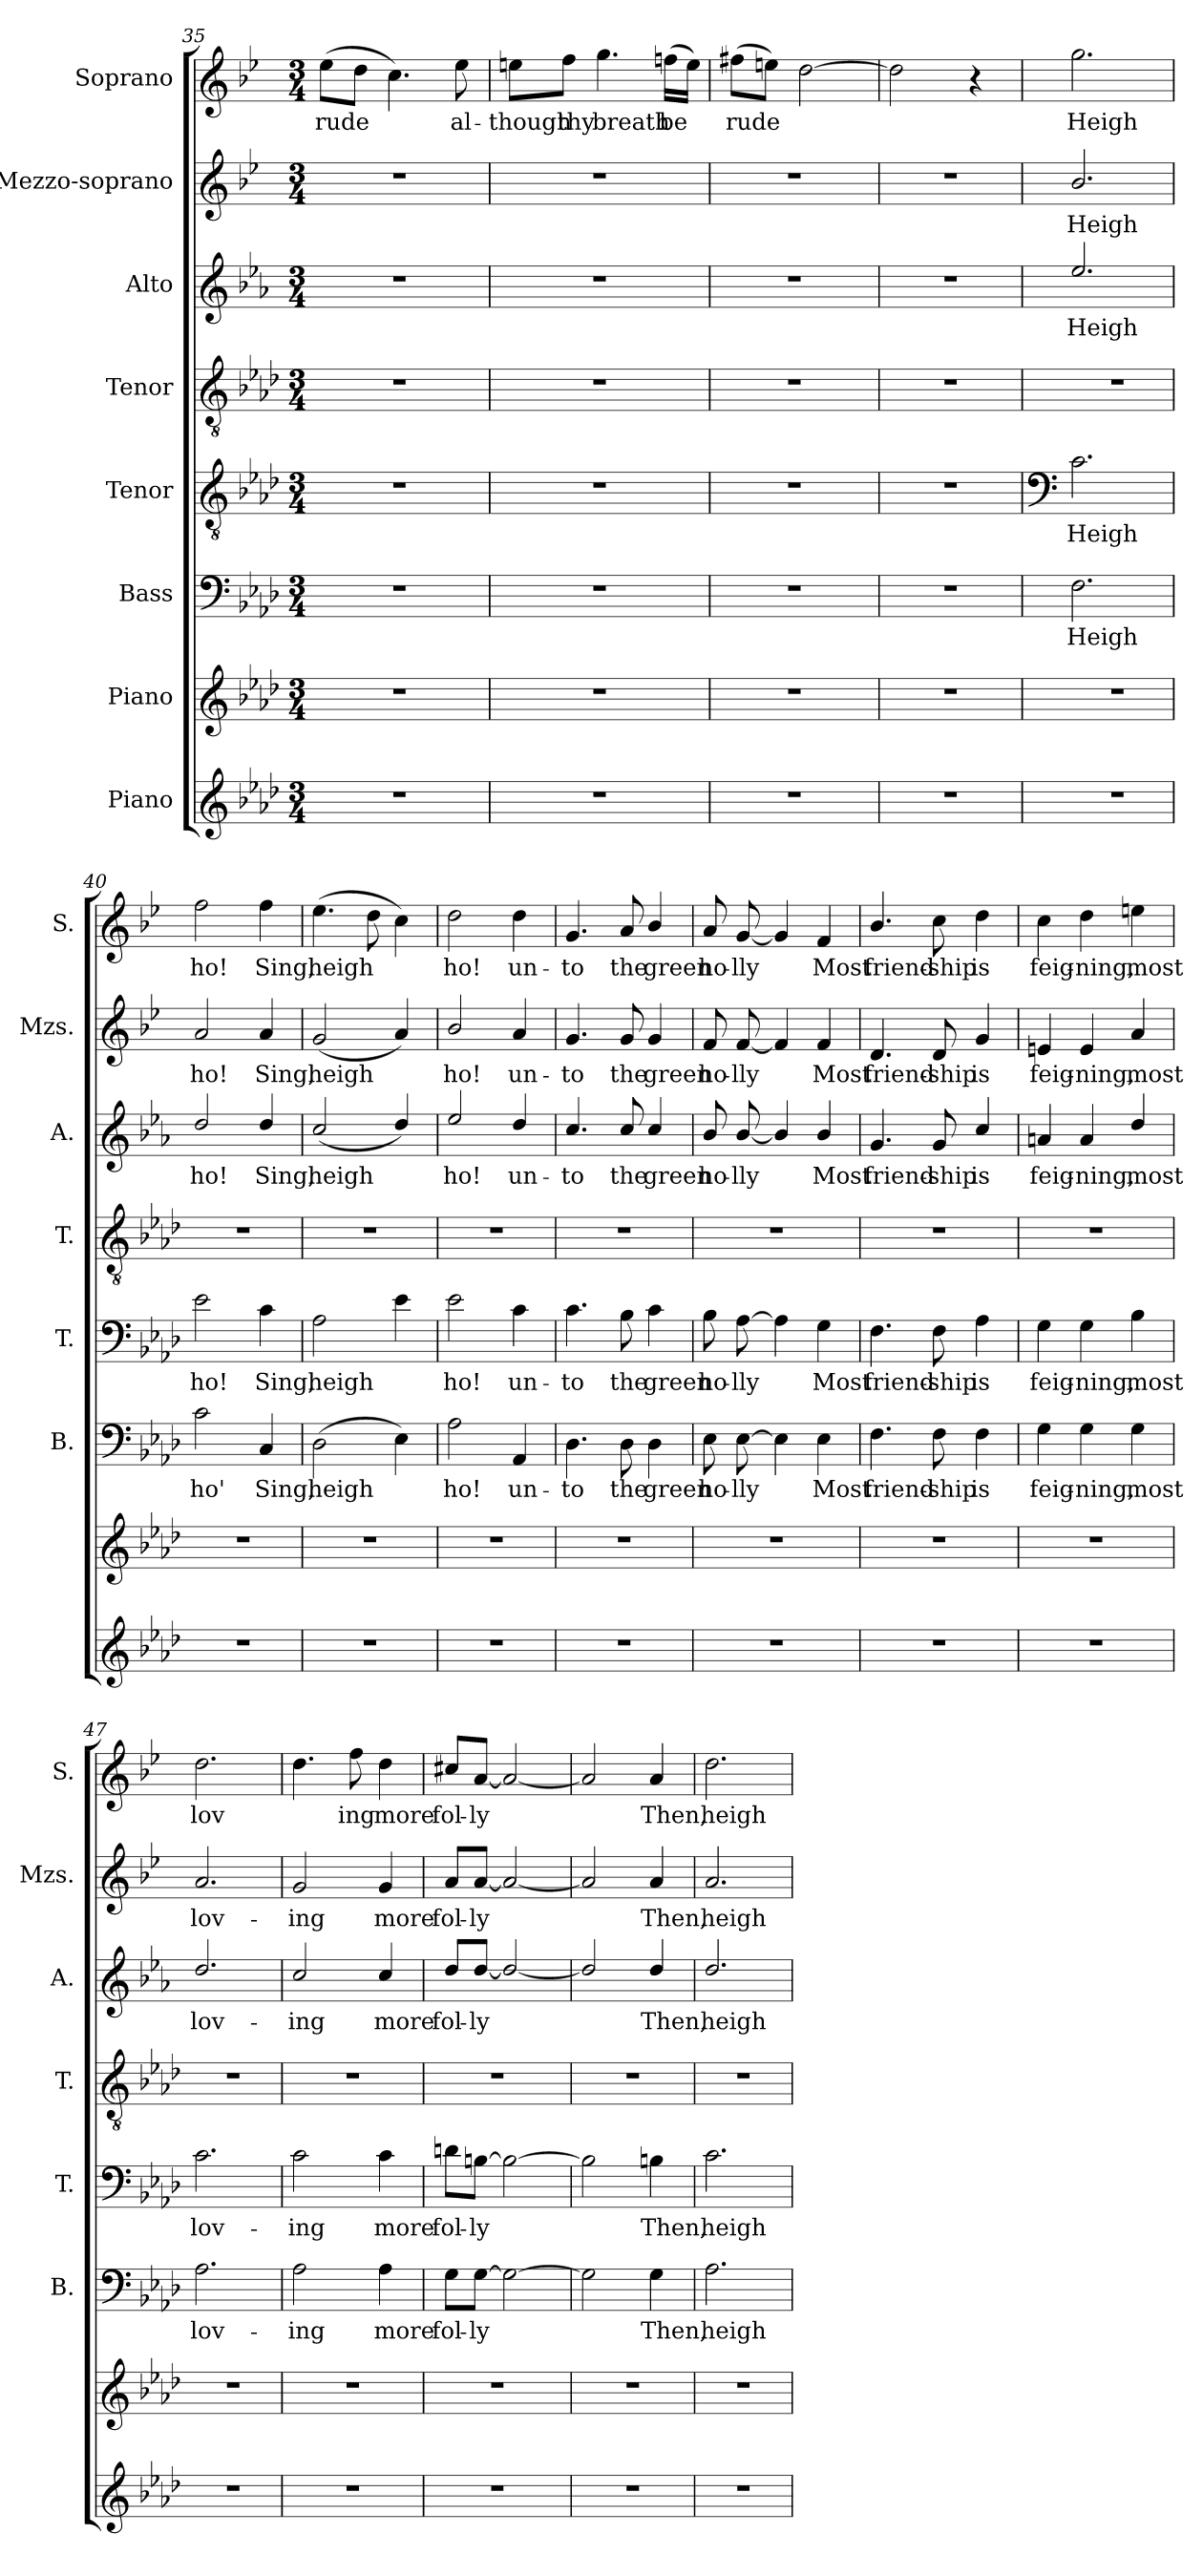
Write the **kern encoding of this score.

**kern	**kern	**kern	**text	**kern	**text	**kern	**kern	**text	**kern	**text	**kern	**text	**dynam
*part8	*part7	*part6	*part6	*part5	*part5	*part4	*part3	*part3	*part2	*part2	*part1	*part1	*part1
*staff8	*staff7	*staff6	*staff6	*staff5	*staff5	*staff4	*staff3	*staff3	*staff2	*staff2	*staff1	*staff1	*staff1
*I"Piano	*I"Piano	*I"Bass	*	*I"Tenor	*	*I"Tenor	*I"Alto	*	*I"Mezzo-soprano	*	*I"Soprano	*	*
*	*	*I'B.	*	*I'T.	*	*I'T.	*I'A.	*	*I'Mzs.	*	*I'S.	*	*
*clefG2	*clefG2	*clefF4	*	*clefGv2	*	*clefGv2	*clefG2	*	*clefG2	*	*clefG2	*	*
*	*	*	*	*	*	*ITrd8c14	*ITrd4c7	*	*ITrd1c2	*	*ITrd1c2	*	*
*k[b-e-a-d-]	*k[b-e-a-d-]	*k[b-e-a-d-]	*	*k[b-e-a-d-]	*	*k[b-e-a-d-]	*k[b-e-a-d-]	*	*k[b-e-a-d-]	*	*k[b-e-a-d-]	*	*
*M3/4	*M3/4	*M3/4	*	*M3/4	*	*M3/4	*M3/4	*	*M3/4	*	*M3/4	*	*
=35	=35	=35	=35	=35	=35	=35	=35	=35	=35	=35	=35	=35	=35
!	!	!	!	!	!	!	!	!	!	!	!	!LO:LY:b	!
2.r	2.r	2.r	.	2.r	.	2.r	2.r	.	2.r	.	(8dd-\L	-rude	.
.	.	.	.	.	.	.	.	.	.	.	8cc\J	.	.
.	.	.	.	.	.	.	.	.	.	.	4.b-\)	.	.
!	!	!	!	!	!	!	!	!	!	!	!	!LO:LY:b	!
.	.	.	.	.	.	.	.	.	.	.	8dd-\	al-	.
=36	=36	=36	=36	=36	=36	=36	=36	=36	=36	=36	=36	=36	=36
!	!	!	!	!	!	!	!	!	!	!	!	!LO:LY:b	!
2.r	2.r	2.r	.	2.r	.	2.r	2.r	.	2.r	.	8ddn\L	-though	.
!	!	!	!	!	!	!	!	!	!	!	!	!LO:LY:b	!
.	.	.	.	.	.	.	.	.	.	.	8ee-\J	thy	.
!	!	!	!	!	!	!	!	!	!	!	!	!LO:LY:b	!
.	.	.	.	.	.	.	.	.	.	.	4.ff\	breath	.
!	!	!	!	!	!	!	!	!	!	!	!	!LO:LY:b	!
.	.	.	.	.	.	.	.	.	.	.	(16ee-X\LL	be	.
.	.	.	.	.	.	.	.	.	.	.	16dd\JJ)	.	.
=37	=37	=37	=37	=37	=37	=37	=37	=37	=37	=37	=37	=37	=37
!	!	!	!	!	!	!	!	!	!	!	!	!LO:LY:b	!
2.r	2.r	2.r	.	2.r	.	2.r	2.r	.	2.r	.	(8een\L	rude	.
.	.	.	.	.	.	.	.	.	.	.	8ddn\J)	.	.
.	.	.	.	.	.	.	.	.	.	.	[2cc\	.	.
=38	=38	=38	=38	=38	=38	=38	=38	=38	=38	=38	=38	=38	=38
2.r	2.r	2.r	.	2.r	.	2.r	2.r	.	2.r	.	2cc\]	.	.
.	.	.	.	.	.	.	.	.	.	.	4r	.	.
!!LO:PB:g=z
=39	=39	=39	=39	=39	=39	=39	=39	=39	=39	=39	=39	=39	=39
*	*	*	*	*clefF4	*	*	*	*	*	*	*	*	*
!	!	!	!LO:LY:b	!	!LO:LY:b	!	!	!LO:LY:b	!	!LO:LY:b	!	!LO:LY:b	!
2.r	2.r	2.F\	Heigh	2.c\	Heigh	2.r	2.a-/	Heigh	2.a-/	Heigh	2.ff\	Heigh	.
=40	=40	=40	=40	=40	=40	=40	=40	=40	=40	=40	=40	=40	=40
!	!	!	!LO:LY:b	!	!LO:LY:b	!	!	!LO:LY:b	!	!LO:LY:b	!	!LO:LY:b	!
2.r	2.r	2c\	ho'	2e-\	ho!	2.r	2g/	ho!	2g/	ho!	2ee-\	ho!	.
!	!	!	!LO:LY:b	!	!LO:LY:b	!	!	!LO:LY:b	!	!LO:LY:b	!	!LO:LY:b	!
.	.	4C/	Sing,	4c\	Sing,	.	4g/	Sing,	4g/	Sing,	4ee-\	Sing,	.
=41	=41	=41	=41	=41	=41	=41	=41	=41	=41	=41	=41	=41	=41
!	!	!	!LO:LY:b	!	!LO:LY:b	!	!	!LO:LY:b	!	!LO:LY:b	!	!LO:LY:b	!
2.r	2.r	(2D-\	heigh	2A-\	heigh	2.r	(2f/	heigh	(2f/	heigh	(4.dd-\	heigh	.
.	.	.	.	.	.	.	.	.	.	.	8cc\	.	.
.	.	4E-\)	.	4e-\	.	.	4g/)	.	4g/)	.	4b-\)	.	.
=42	=42	=42	=42	=42	=42	=42	=42	=42	=42	=42	=42	=42	=42
!	!	!	!LO:LY:b	!	!LO:LY:b	!	!	!LO:LY:b	!	!LO:LY:b	!	!LO:LY:b	!
2.r	2.r	2A-\	ho!	2e-\	ho!	2.r	2a-/	ho!	2a-/	ho!	2cc\	ho!	.
!	!	!	!LO:LY:b	!	!LO:LY:b	!	!	!LO:LY:b	!	!LO:LY:b	!	!LO:LY:b	!
.	.	4AA-/	un-	4c\	un-	.	4g/	un-	4g/	un-	4cc\	un-	.
=43	=43	=43	=43	=43	=43	=43	=43	=43	=43	=43	=43	=43	=43
!	!	!	!LO:LY:b	!	!LO:LY:b	!	!	!LO:LY:b	!	!LO:LY:b	!	!LO:LY:b	!
2.r	2.r	4.D-\	-to	4.c\	-to	2.r	4.f/	-to	4.f/	-to	4.f/	-to	.
!	!	!	!LO:LY:b	!	!LO:LY:b	!	!	!LO:LY:b	!	!LO:LY:b	!	!LO:LY:b	!
.	.	8D-\	the	8B-\	the	.	8f/	the	8f/	the	8g/	the	.
!	!	!	!LO:LY:b	!	!LO:LY:b	!	!	!LO:LY:b	!	!LO:LY:b	!	!LO:LY:b	!
.	.	4D-\	green	4c\	green	.	4f/	green	4f/	green	4a-/	green	.
=44	=44	=44	=44	=44	=44	=44	=44	=44	=44	=44	=44	=44	=44
!	!	!	!LO:LY:b	!	!LO:LY:b	!	!	!LO:LY:b	!	!LO:LY:b	!	!LO:LY:b	!
2.r	2.r	8E-\	ho-	8B-\	ho-	2.r	8e-/	ho-	8e-/	ho-	8g/	ho-	.
!	!	!	!LO:LY:b	!	!LO:LY:b	!	!	!LO:LY:b	!	!LO:LY:b	!	!LO:LY:b	!
.	.	[8E-\	-lly	[8A-\	-lly	.	[8e-/	-lly	[8e-/	-lly	[8f/	-lly	.
.	.	4E-\]	.	4A-\]	.	.	4e-/]	.	4e-/]	.	4f/]	.	.
!	!	!	!LO:LY:b	!	!LO:LY:b	!	!	!LO:LY:b	!	!LO:LY:b	!	!LO:LY:b	!LO:DY:a
.	.	4E-\	Most	4G\	Most	.	4e-/	Most	4e-/	Most	4e-/	Most	other-dynamics
=45	=45	=45	=45	=45	=45	=45	=45	=45	=45	=45	=45	=45	=45
!	!	!	!LO:LY:b	!	!LO:LY:b	!	!	!LO:LY:b	!	!LO:LY:b	!	!LO:LY:b	!
2.r	2.r	4.F\	friend-	4.F\	friend-	2.r	4.c/	friend-	4.c/	friend-	4.a-/	friend-	.
!	!	!	!LO:LY:b	!	!LO:LY:b	!	!	!LO:LY:b	!	!LO:LY:b	!	!LO:LY:b	!
.	.	8F\	-ship	8F\	-ship	.	8c/	-ship	8c/	-ship	8b-\	-ship	.
!	!	!	!LO:LY:b	!	!LO:LY:b	!	!	!LO:LY:b	!	!LO:LY:b	!	!LO:LY:b	!
.	.	4F\	is	4A-\	is	.	4f/	is	4f/	is	4cc\	is	.
!!LO:PB:g=z
=46	=46	=46	=46	=46	=46	=46	=46	=46	=46	=46	=46	=46	=46
!	!	!	!LO:LY:b	!	!LO:LY:b	!	!	!LO:LY:b	!	!LO:LY:b	!	!LO:LY:b	!
2.r	2.r	4G\	feig-	4G\	feig-	2.r	4dn/	feig-	4dn/	feig-	4b-\	feig-	.
!	!	!	!LO:LY:b	!	!LO:LY:b	!	!	!LO:LY:b	!	!LO:LY:b	!	!LO:LY:b	!
.	.	4G\	-ning,	4G\	-ning,	.	4d/	-ning,	4d/	-ning,	4cc\	-ning,	.
!	!	!	!LO:LY:b	!	!LO:LY:b	!	!	!LO:LY:b	!	!LO:LY:b	!	!LO:LY:b	!
.	.	4G\	most	4B-\	most	.	4g/	most	4g/	most	4ddn\	most	.
=47	=47	=47	=47	=47	=47	=47	=47	=47	=47	=47	=47	=47	=47
!	!	!	!LO:LY:b	!	!LO:LY:b	!	!	!LO:LY:b	!	!LO:LY:b	!	!LO:LY:b	!
2.r	2.r	2.A-\	lov-	2.c\	lov-	2.r	2.g/	lov-	2.g/	lov-	2.cc\	lov	.
=48	=48	=48	=48	=48	=48	=48	=48	=48	=48	=48	=48	=48	=48
!	!	!	!LO:LY:b	!	!LO:LY:b	!	!	!LO:LY:b	!	!LO:LY:b	!	!	!
2.r	2.r	2A-\	-ing	2c\	-ing	2.r	2f/	-ing	2f/	-ing	4.cc\	.	.
!	!	!	!	!	!	!	!	!	!	!	!	!LO:LY:b	!
.	.	.	.	.	.	.	.	.	.	.	8ee-\	ing	.
!	!	!	!LO:LY:b	!	!LO:LY:b	!	!	!LO:LY:b	!	!LO:LY:b	!	!LO:LY:b	!
.	.	4A-\	more	4c\	more	.	4f/	more	4f/	more	4cc\	more	.
=49	=49	=49	=49	=49	=49	=49	=49	=49	=49	=49	=49	=49	=49
!	!	!	!LO:LY:b	!	!LO:LY:b	!	!	!LO:LY:b	!	!LO:LY:b	!	!LO:LY:b	!
2.r	2.r	8G\L	fol-	8dn\L	fol-	2.r	8g/L	fol-	8g/L	fol-	8bn/L	fol-	.
!	!	!	!LO:LY:b	!	!LO:LY:b	!	!	!LO:LY:b	!	!LO:LY:b	!	!LO:LY:b	!
.	.	[8G\J	-ly	[8Bn\J	-ly	.	[8g/J	-ly	[8g/J	-ly	[8g/J	-ly	.
.	.	2G\_	.	2B\_	.	.	2g/_	.	2g/_	.	2g/_	.	.
=50	=50	=50	=50	=50	=50	=50	=50	=50	=50	=50	=50	=50	=50
!	!	!	!	!	!	!	!	!	!	!	!	!	!LO:DY:a
2.r	2.r	2G\]	.	2B\]	.	2.r	2g/]	.	2g/]	.	2g/]	.	other-dynamics
!	!	!	!LO:LY:b	!	!LO:LY:b	!	!	!LO:LY:b	!	!LO:LY:b	!	!LO:LY:b	!
.	.	4G\	Then,	4Bn\	Then,	.	4g/	Then,	4g/	Then,	4g/	Then,	.
=51	=51	=51	=51	=51	=51	=51	=51	=51	=51	=51	=51	=51	=51
!	!	!	!LO:LY:b	!	!LO:LY:b	!	!	!LO:LY:b	!	!LO:LY:b	!	!LO:LY:b	!
2.r	2.r	2.A-\	heigh	2.c\	heigh	2.r	2.g/	heigh	2.g/	heigh	2.cc\	heigh	.
=	=	=	=	=	=	=	=	=	=	=	=	=	=
*-	*-	*-	*-	*-	*-	*-	*-	*-	*-	*-	*-	*-	*-
